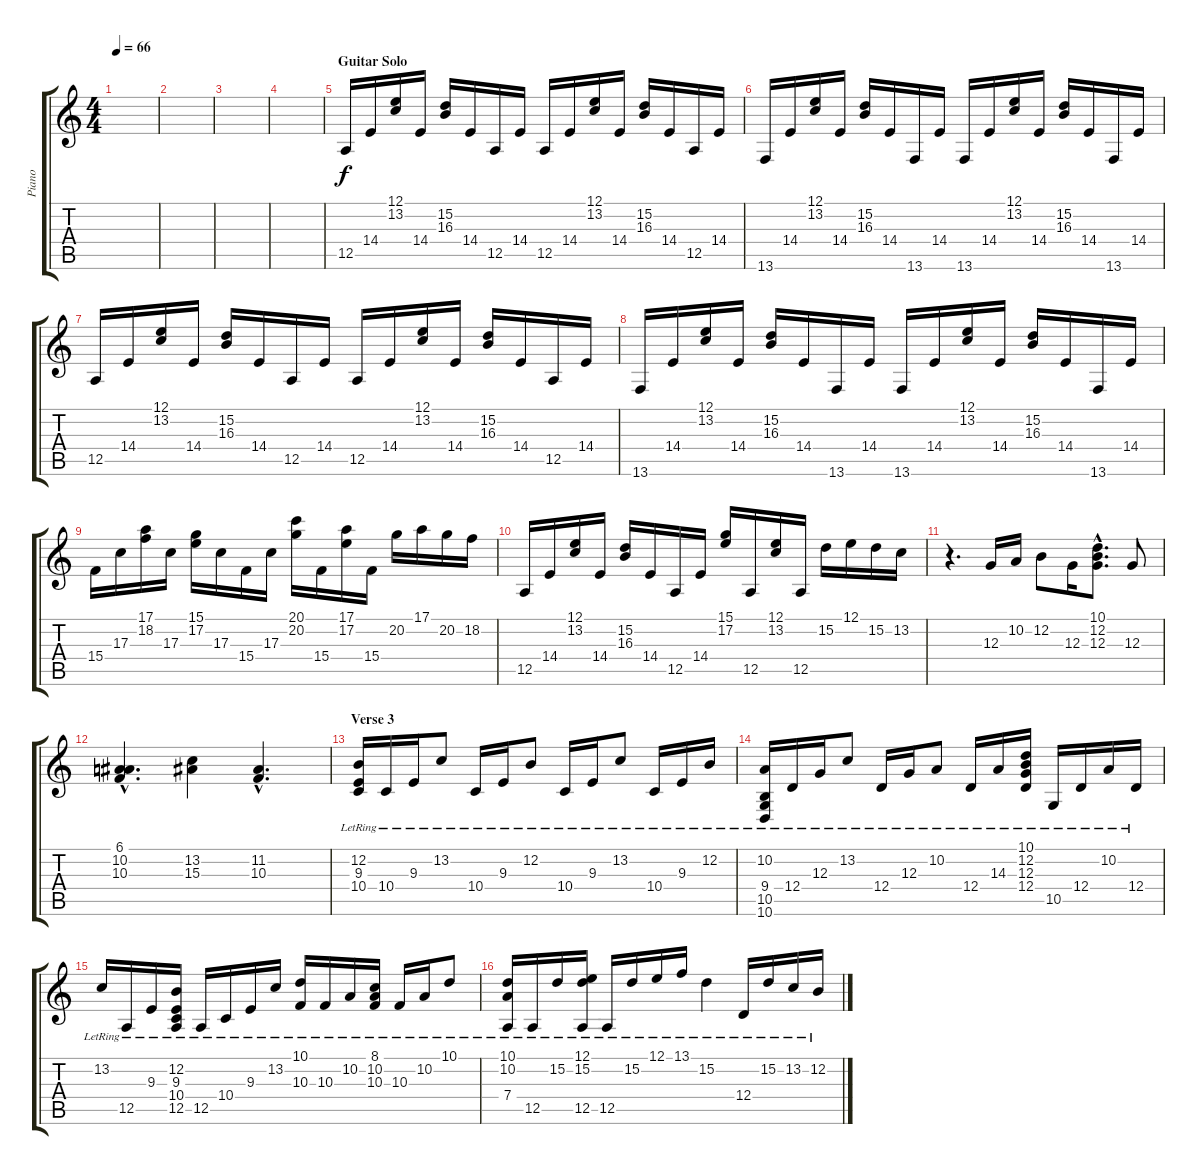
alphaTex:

\track ("Piano" "Piano") {instrument brightacousticpiano}
\staff {score tabs}
\tuning (E4 B3 G3 D3 A2 E2) {hide}
\ts (4 4)
\tempo 66
\clef g2
\ks c
|
|
|
|
\section ("" "Guitar Solo")
12.5.16 14.4.16 (12.1 13.2).16 14.4.16 (15.2 16.3).16 14.4.16 12.5.16 14.4.16 12.5.16 14.4.16 (12.1 13.2).16 14.4.16 (15.2 16.3).16 14.4.16 12.5.16 14.4.16 |
13.6.16 14.4.16 (12.1 13.2).16 14.4.16 (15.2 16.3).16 14.4.16 13.6.16 14.4.16 13.6.16 14.4.16 (12.1 13.2).16 14.4.16 (15.2 16.3).16 14.4.16 13.6.16 14.4.16 |
12.5.16 14.4.16 (12.1 13.2).16 14.4.16 (15.2 16.3).16 14.4.16 12.5.16 14.4.16 12.5.16 14.4.16 (12.1 13.2).16 14.4.16 (15.2 16.3).16 14.4.16 12.5.16 14.4.16 |
13.6.16 14.4.16 (12.1 13.2).16 14.4.16 (15.2 16.3).16 14.4.16 13.6.16 14.4.16 13.6.16 14.4.16 (12.1 13.2).16 14.4.16 (15.2 16.3).16 14.4.16 13.6.16 14.4.16 |
15.4.16 17.3.16 (17.1 18.2).16 17.3.16 (15.1 17.2).16 17.3.16 15.4.16 17.3.16 (20.1 20.2).16 15.4.16 (17.1 17.2).16 15.4.16 20.2.16 17.1.16 20.2.16 18.2.16 |
12.5.16 14.4.16 (12.1 13.2).16 14.4.16 (15.2 16.3).16 14.4.16 12.5.16 14.4.16 (15.1 17.2).16 12.5.16 (12.1 13.2).16 12.5.16 15.2.16 12.1.16 15.2.16 13.2.16 |
r.4{d} 12.3.16 10.2.16 12.2.8 12.3.16 (10.1{hac} 12.2{hac} 12.3{hac}).8{d} 12.3.8 |
(6.1{hac} 10.2{hac} 10.3{hac}).4{d} (13.2 15.3).4 (11.2{hac} 10.3{hac}).4{d} |
\section ("" "Verse 3")
(12.2{lr} 9.3{lr} 10.4{lr}).16 10.4{lr}.16 9.3{lr}.16 13.2{lr}.8 10.4{lr}.16 9.3{lr}.16 12.2{lr}.8 10.4{lr}.16 9.3{lr}.16 13.2{lr}.8 10.4{lr}.16 9.3{lr}.16 12.2{lr}.16 |
(10.2{lr} 9.4{lr} 10.5{lr} 10.6{lr}).16 12.4{lr}.16 12.3{lr}.16 13.2{lr}.8 12.4{lr}.16 12.3{lr}.16 10.2{lr}.8 12.4{lr}.16 14.3{lr}.16 (10.1{lr} 12.2{lr} 12.3{lr} 12.4{lr}).16 10.5{lr}.16 12.4{lr}.16 10.2{lr}.16 12.4{lr}.16 |
13.2{lr}.16 12.5{lr}.16 9.3{lr}.16 (12.2{lr} 9.3{lr} 10.4{lr} 12.5{lr}).16 12.5{lr}.16 10.4{lr}.16 9.3{lr}.16 13.2{lr}.16 (10.1{lr} 10.3{lr}).16 10.3{lr}.16 10.2{lr}.16 (8.1{lr} 10.2{lr} 10.3{lr}).16 10.3{lr}.16 10.2{lr}.16 10.1{lr}.8 |
(10.1{lr} 10.2{lr} 7.4{lr}).16 12.5{lr}.16 15.2{lr}.16 (12.1{lr} 15.2{lr} 12.5{lr}).16 12.5{lr}.16 15.2{lr}.16 12.1{lr}.16 13.1{lr}.16 15.2{lr}.4 12.4{lr}.16 15.2{lr}.16 13.2{lr}.16 12.2{lr}.16
